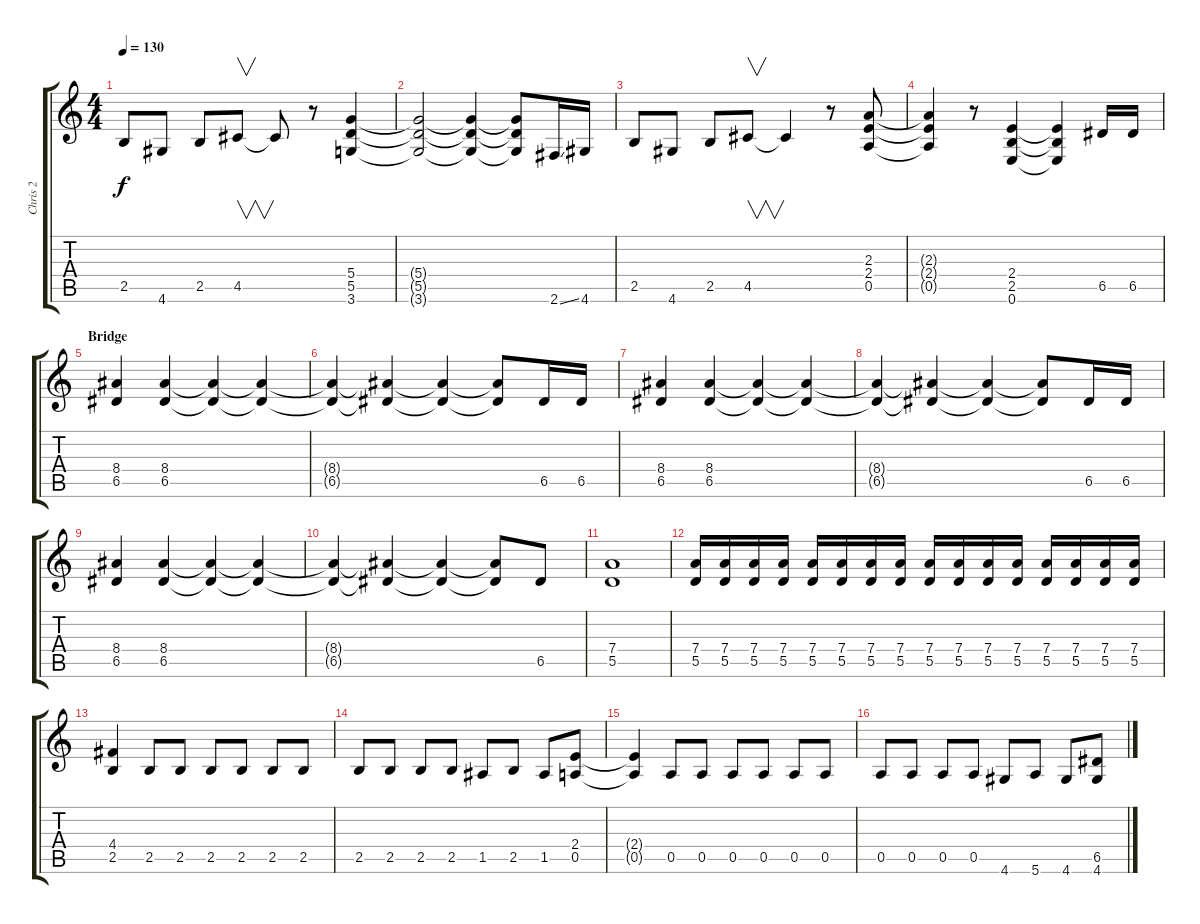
\track ("Chris 2" "Chris 2") {instrument distortionguitar}
\staff {score tabs}
\tuning (E4 B3 G3 D3 A2 E2) {hide}
\ts (4 4)
\tempo 130
\clef g2
\ks c
2.5.8{dy f} 4.6.8 2.5.8 4.5.8{v} 4.5{t}.8 r.8 (5.4 5.5 3.6).4 |
(5.4{t} 5.5{t} 3.6{t}).2 (5.4{t} 5.5{t} 3.6{t}).4 (5.4{t} 5.5{t} 3.6{t}).8 2.6{ss}.16 4.6.16 |
2.5.8 4.6.8 2.5.8 4.5.8{v} 4.5{t}.4 r.8 (2.3 2.4 0.5).8 |
(2.3{t} 2.4{t} 0.5{t}).4 r.8 (2.4 2.5 0.6).4 (2.4{t} 2.5{t} 0.6{t}).4 6.5.16 6.5.16 |
\section ("" "Bridge")
(8.4 6.5).4 (8.4 6.5).4 (8.4{t} 6.5{t}).4 (8.4{t} 6.5{t}).4 |
(8.4{t} 6.5{t}).4 (8.4{t} 6.5{t}).4 (8.4{t} 6.5{t}).4 (8.4{t} 6.5{t}).8 6.5.16 6.5.16 |
(8.4 6.5).4 (8.4 6.5).4 (8.4{t} 6.5{t}).4 (8.4{t} 6.5{t}).4 |
(8.4{t} 6.5{t}).4 (8.4{t} 6.5{t}).4 (8.4{t} 6.5{t}).4 (8.4{t} 6.5{t}).8 6.5.16 6.5.16 |
(8.4 6.5).4 (8.4 6.5).4 (8.4{t} 6.5{t}).4 (8.4{t} 6.5{t}).4 |
(8.4{t} 6.5{t}).4 (8.4{t} 6.5{t}).4 (8.4{t} 6.5{t}).4 (8.4{t} 6.5{t}).8 6.5.8 |
(7.4 5.5).1 |
(7.4 5.5).16 (7.4 5.5).16 (7.4 5.5).16 (7.4 5.5).16 (7.4 5.5).16 (7.4 5.5).16 (7.4 5.5).16 (7.4 5.5).16 (7.4 5.5).16 (7.4 5.5).16 (7.4 5.5).16 (7.4 5.5).16 (7.4 5.5).16 (7.4 5.5).16 (7.4 5.5).16 (7.4 5.5).16 |
(4.4 2.5).4 2.5.8 2.5.8 2.5.8 2.5.8 2.5.8 2.5.8 |
2.5.8 2.5.8 2.5.8 2.5.8 1.5.8 2.5.8 1.5.8 (2.4 0.5).8 |
(2.4{t} 0.5{t}).4 0.5.8 0.5.8 0.5.8 0.5.8 0.5.8 0.5.8 |
0.5.8 0.5.8 0.5.8 0.5.8 4.6.8 5.6.8 4.6.8 (6.5 4.6).8
